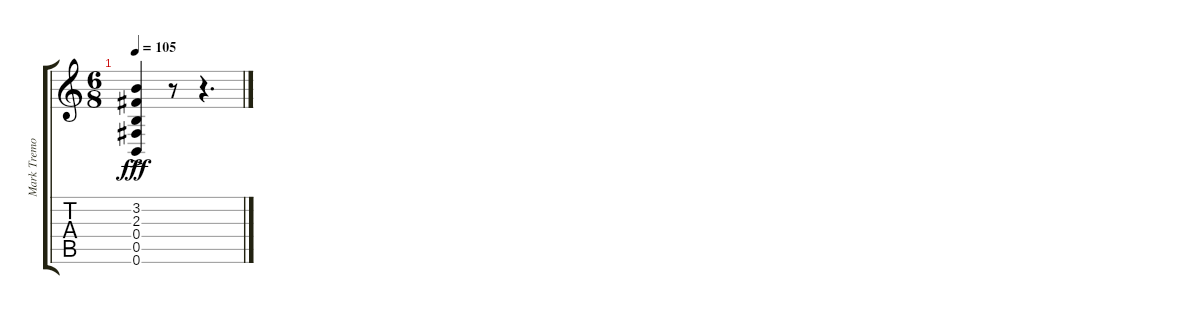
\track ("Mark Tremonti" "Mark Tremo") {instrument distortionguitar}
\staff {score tabs}
\tuning (Db4 Ab3 E3 B2 Gb2 B1) {hide}
\ts (6 8)
\tempo 105
\clef g2
\ks c
(3.2{ac} 2.3{ac} 0.4{ac} 0.5{ac} 0.6{ac}).4{dy fff} r.8 r.4{d}
